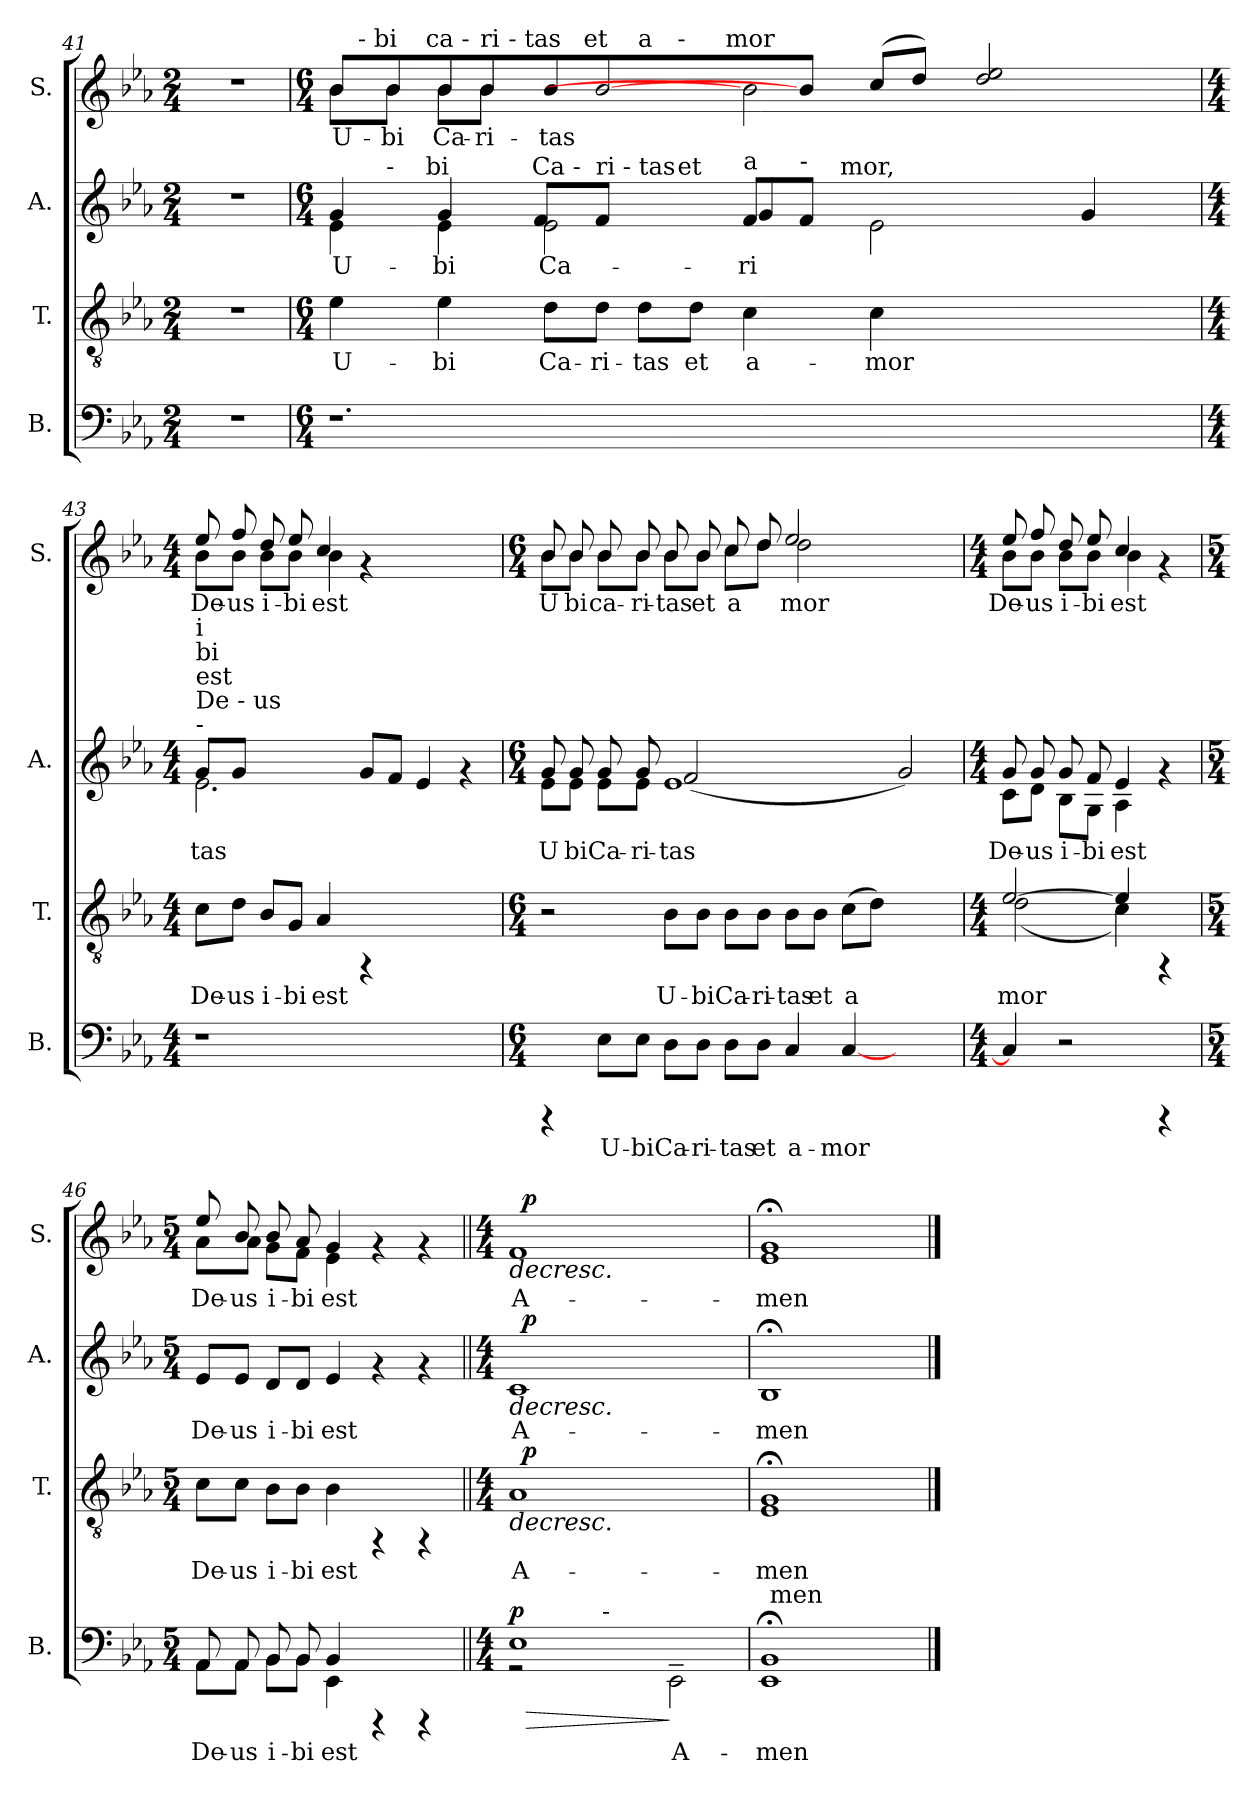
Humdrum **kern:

**kern	**text	**dynam	**kern	**text	**dynam	**kern	**text	**dynam	**kern	**text	**dynam
*part4	*part4	*part4	*part3	*part3	*part3	*part2	*part2	*part2	*part1	*part1	*part1
*staff4	*staff4	*staff4	*staff3	*staff3	*staff3	*staff2	*staff2	*staff2	*staff1	*staff1	*staff1
*I"B.	*	*	*I"T.	*	*	*I"A.	*	*	*I"S.	*	*
*I'B.	*	*	*I'T.	*	*	*I'A.	*	*	*I'S.	*	*
*clefF4	*	*	*clefGv2	*	*	*clefG2	*	*	*clefG2	*	*
*k[b-e-a-]	*	*	*k[b-e-a-]	*	*	*k[b-e-a-]	*	*	*k[b-e-a-]	*	*
*E-:	*	*	*E-:	*	*	*E-:	*	*	*E-:	*	*
*M2/4	*	*	*M2/4	*	*	*M2/4	*	*	*M2/4	*	*
=41	=41	=41	=41	=41	=41	=41	=41	=41	=41	=41	=41
2r	.	.	2r	.	.	2r	.	.	2r	.	.
!!LO:PB:g=z
=42	=42	=42	=42	=42	=42	=42	=42	=42	=42	=42	=42
*M6/4	*	*	*M6/4	*	*	*M6/4	*	*	*M6/4	*	*
!	!	!	!	!	!	!	!	!	!LO:TX:a:t=U	!	!
!	!	!	!	!	!	!LO:TX:a:t=U	!	!	!	!	!
!	!	!	!	!LO:LY:b:cj	!	!	!LO:LY:b:cj	!	!	!LO:LY:b:cj	!
*	*	*	*	*	*	*^	*	*	*^	*	*
*	*	*	*	*	*	*	*^	*	*	*	*^	*	*
*	*	*	*	*	*	*	*	*^	*	*	*	*	*^	*	*
*	*	*	*	*	*	*	*	*	*^	*	*	*	*	*	*^	*	*
*	*	*	*	*	*	*	*	*	*	*^	*	*	*	*	*	*	*^	*	*
*	*	*	*	*	*	*	*	*	*	*	*^	*	*	*	*	*	*	*	*^	*	*
*	*	*	*	*	*	*	*	*	*	*	*	*	*	*	*	*	*	*	*	*	*^	*	*
*	*	*	*	*	*	*	*	*	*	*	*	*	*	*	*	*	*	*	*	*	*	*^	*	*
1.r	.	.	4e-\	U-	.	4g/	4e-\	8ryy	8...ryy	4ryy	2ryy	1ryy	U-	.	8b-/L	8b-\L	16ryy	8...ryy	4..ryy	2ryy	2.ryy	2ryy	2ryy	U-	.
!	!	!	!	!	!	!	!	!	!	!	!	!	!	!	!	!	!LO:TX:a:t=- bi	!	!	!	!	!	!	!	!
.	.	.	.	.	.	.	.	.	.	.	.	.	.	.	.	.	1ryy	.	.	.	.	.	.	.	.
!	!	!	!	!	!	!	!	!LO:TX:a:t=-	!	!	!	!	!	!	!	!	!	!	!	!	!	!	!	!	!
!	!	!	!	!	!	!	!	!	!	!	!	!	!	!	!	!	!	!	!	!	!	!	!	!LO:LY:b:cj	!
.	.	.	.	.	.	.	.	1...ryy	.	.	.	.	.	.	8b-/	8b-\J	.	.	.	.	.	.	.	-bi	.
!	!	!	!	!	!	!	!	!	!	!	!	!	!	!	!	!	!	!LO:TX:a:t=ca -	!	!	!	!	!	!	!
!	!	!	!	!	!	!	!	!	!LO:TX:a:t=bi	!	!	!	!	!	!	!	!	!	!	!	!	!	!	!	!
.	.	.	.	.	.	.	.	.	1ryy	.	.	.	.	.	.	.	.	1ryy	.	.	.	.	.	.	.
!	!	!	!	!LO:LY:b:cj	!	!	!	!	!	!	!	!	!LO:LY:b:cj	!	!	!	!	!	!	!	!	!	!	!LO:LY:b:cj	!
.	.	.	4e-\	-bi	.	4g/	4e-\	.	.	8...ryy	.	.	-bi	.	8b-/	8b-\L	.	.	.	.	.	.	.	Ca-	.
!	!	!	!	!	!	!	!	!	!	!	!	!	!	!	!LO:TX:a:t=ri	!	!	!	!	!	!	!	!	!	!
!	!	!	!	!	!	!	!	!	!	!	!	!	!	!	!	!	!	!	!	!	!	!	!	!LO:LY:b:cj	!
.	.	.	.	.	.	.	.	.	.	.	.	.	.	.	8b-/	8b-\J	.	.	.	.	.	.	.	-ri-	.
!	!	!	!	!	!	!	!	!	!	!	!	!	!	!	!	!	!	!	!LO:TX:a:t=- tas	!	!	!	!	!	!
.	.	.	.	.	.	.	.	.	.	.	.	.	.	.	.	.	.	.	1ryy	.	.	.	.	.	.
!	!	!	!	!	!	!	!	!	!	!LO:TX:a:t=Ca -	!	!	!	!	!	!	!	!	!	!	!	!	!	!	!
.	.	.	.	.	.	.	.	.	.	1ryy	.	.	.	.	.	.	.	.	.	.	.	.	.	.	.
!	!	!	!	!LO:LY:b:cj	!	!	!	!	!	!	!	!	!LO:LY:b:cj	!	!	!	!	!	!	!	!	!	!	!LO:LY:b:cj	!
.	.	.	8d\L	Ca-	.	2e-\	8f/L	.	.	.	4ryy	.	Ca-	.	8b-/	2ryy	.	.	.	16..ryy	.	4ryy	4...ryy	tas	.
!	!	!	!	!	!	!	!	!	!	!	!	!	!	!	!	!	!	!	!	!LO:TX:a:t=et	!	!	!	!	!
.	.	.	.	.	.	.	.	.	.	.	.	.	.	.	.	.	.	.	.	1ryy	.	.	.	.	.
!	!	!	!	!	!	!	!LO:TX:a:t=ri - tas	!	!	!	!	!	!	!	!	!	!	!	!	!	!	!	!	!	!
!	!	!	!	!LO:LY:b:cj	!	!	!	!	!	!	!	!	!LO:LY:b:cj	!	!	!	!	!	!	!	!	!	!	!	!
.	.	.	8d\J	-ri-	.	.	8f/J	.	.	.	.	.	--	.	[<2b-\	.	.	.	.	.	.	.	.	.	.
!	!	!	!	!	!	!	!	!	!	!	!	!	!	!	!	!	!	!	!	!	!LO:TX:a:t=a	!	!	!	!
!	!	!	!	!LO:LY:b:cj	!	!	!	!	!	!	!	!	!	!	!	!	!	!	!	!	!	!	!	!	!
.	.	.	8d\L	-tas	.	.	4ryy	.	.	.	16..ryy	.	.	.	.	.	.	.	.	.	1ryy	16..ryy	.	.	.
!	!	!	!	!	!	!	!	!	!	!	!	!	!	!	!	!	!	!	!	!	!	!LO:TX:a:t=-	!	!	!
!	!	!	!	!	!	!	!	!	!	!	!LO:TX:a:t=et	!	!	!	!	!	!	!	!	!	!	!	!	!	!
.	.	.	.	.	.	.	.	.	.	.	1ryy	.	.	.	.	.	.	.	.	.	.	1ryy	.	.	.
!	!	!	!	!LO:LY:b:cj	!	!	!	!	!	!	!	!	!	!	!	!	!	!	!	!	!	!	!	!	!
.	.	.	8d\J	et	.	.	.	.	.	.	.	.	.	.	.	.	.	.	.	.	.	.	.	.	.
!	!	!	!	!	!	!	!	!	!	!	!	!	!	!	!	!	!	!	!	!	!	!	!LO:TX:a:t=mor	!	!
.	.	.	.	.	.	.	.	.	.	.	.	.	.	.	.	.	.	.	.	.	.	.	1ryy	.	.
!	!	!	!	!	!	!LO:TX:a:t=a	!	!	!	!	!	!	!	!	!	!	!	!	!	!	!	!	!	!	!
!	!	!	!	!LO:LY:b:cj	!	!	!	!	!	!	!	!	!LO:LY:b:cj	!	!	!	!	!	!	!	!	!	!	!	!
!	!	!	!	!	!	!	!	!	!	!	!	!	!LO:LY:b:cj	!	!	!	!	!	!	!	!	!	!	!LO:LY:b:cj	!
.	.	.	4c\	a-	.	8f/L	4g/	.	.	.	.	8ryy	-ri-	.	.	2b-\]	.	.	.	.	.	.	.	.	.
.	.	.	.	.	.	.	.	.	.	.	.	.	.	.	.	.	2...ryy	.	.	.	.	.	.	.	.
!	!	!	!	!	!	!LO:TX:a:t=-	!	!	!	!	!	!	!	!	!	!	!	!	!	!	!	!	!	!	!
!	!	!	!	!	!	!	!	!	!	!	!	!	!LO:LY:b:cj	!	!	!	!	!	!	!	!	!	!	!LO:LY:b:cj	!
.	.	.	.	.	.	8f/J	.	.	.	.	.	16ryy	--	.	8b-/J	.	.	.	.	.	.	.	.	.	.
.	.	.	.	.	.	.	.	.	.	.	.	64ryy	.	.	.	.	.	.	.	.	.	.	.	.	.
!	!	!	!	!	!	!	!	!	!	!	!	!LO:TX:a:t=mor,	!	!	!	!	!	!	!	!	!	!	!	!	!
.	.	.	.	.	.	.	.	.	.	.	.	2ryy	.	.	.	.	.	.	.	.	.	.	.	.	.
.	.	.	.	.	.	.	.	.	2ryy	.	.	.	.	.	.	.	.	2ryy	.	.	.	.	.	.	.
!	!	!	!	!LO:LY:b:cj	!	!	!	!	!	!	!	!	!	!	!	!	!	!	!	!	!	!	!	!LO:LY:b:cj	!
.	.	.	4c\	-mor	.	2e-\	2.ryy	.	.	.	.	.	.	.	(>8cc/L	.	.	.	.	.	.	.	.	-	.
!	!	!	!	!	!	!	!	!	!	!	!	!	!	!	!	!	!	!	!	!	!	!	!	!LO:LY:b:cj	!
.	.	.	.	.	.	.	.	.	.	.	.	.	.	.	8dd/J)	.	.	.	.	.	.	.	.	.	.
.	.	.	.	.	.	.	.	.	.	.	.	.	.	.	.	.	.	.	2ryy	.	.	.	.	.	.
.	.	.	.	.	.	.	.	.	.	2ryy	.	.	.	.	.	.	.	.	.	.	.	.	.	.	.
2ryy	.	.	2ryy	.	.	.	.	.	.	.	.	.	.	.	2ee-/ 2dd/	2ryy	.	.	.	.	.	.	.	.	.
.	.	.	.	.	.	.	.	.	.	.	.	.	.	.	.	.	.	.	.	4ryy	.	.	.	.	.
.	.	.	.	.	.	.	.	.	.	.	.	4ryy	.	.	.	.	.	.	.	.	.	.	.	.	.
.	.	.	.	.	.	.	.	.	4ryy	.	.	.	.	.	.	.	.	4ryy	.	.	.	.	.	.	.
!	!	!	!	!	!	!	!	!	!	!	!	!	!LO:LY:b:cj	!	!	!	!	!	!	!	!	!	!	!	!
.	.	.	.	.	.	4g/	.	.	.	.	.	.	--	.	.	.	.	.	.	.	4ryy	.	.	.	.
.	.	.	.	.	.	.	.	.	.	.	8ryy	.	.	.	.	.	.	.	.	8ryy	.	8ryy	.	.	.
.	.	.	.	.	.	.	.	.	.	.	.	.	.	.	.	.	.	.	16ryy	.	.	.	.	.	.
.	.	.	.	.	.	.	.	.	.	.	.	32.ryy	.	.	.	.	.	.	.	.	.	.	.	.	.
.	.	.	.	.	.	.	.	.	.	.	.	.	.	.	.	.	.	.	.	.	.	.	32ryy	.	.
.	.	.	.	.	.	.	.	.	64ryy	64ryy	64ryy	.	.	.	.	.	.	64ryy	.	64ryy	.	64ryy	.	.	.
*	*	*	*	*	*	*v	*v	*v	*v	*v	*v	*v	*	*	*	*	*	*	*	*	*	*	*	*	*
*	*	*	*	*	*	*	*	*	*v	*v	*v	*v	*v	*v	*v	*v	*v	*	*
=43	=43	=43	=43	=43	=43	=43	=43	=43	=43	=43	=43
*M4/4	*	*	*M4/4	*	*	*M4/4	*	*	*M4/4	*	*
*	*	*	*	*	*	*^	*	*	*^	*	*
*	*	*	*	*	*	*	*^	*	*	*	*^	*	*
*	*	*	*	*	*	*	*	*^	*	*	*	*	*^	*	*
*	*	*	*	*	*	*	*	*	*^	*	*	*	*	*	*^	*	*
*	*	*	*	*	*	*	*	*	*	*^	*	*	*	*	*	*	*^	*	*
*	*	*	*	*	*	*	*	*	*	*	*^	*	*	*	*	*	*	*	*^	*	*
*	*	*	*	*	*	*	*	*	*	*	*	*	*	*	*	*	*	*	*	*	*^	*	*
*	*	*	*	*	*	*	*	*	*	*	*	*	*	*	*	*	*	*	*	*	*	*^	*	*
!	!	!	!	!	!	!LO:TX:a:t=-	!	!	!	!	!	!	!	!	!	!	!	!	!	!	!	!	!	!	!
!	!	!	!	!	!	!LO:TX:a:t=De - us	!	!	!	!	!	!	!	!	!	!	!	!	!	!	!	!	!	!	!
!	!	!	!	!	!	!LO:TX:a:t=est	!	!	!	!	!	!	!	!	!	!	!	!	!	!	!	!	!	!	!
!	!	!	!	!	!	!LO:TX:a:t=bi	!	!	!	!	!	!	!	!	!	!	!	!	!	!	!	!	!	!	!
!	!	!	!	!	!	!LO:TX:a:t=i	!	!	!	!	!	!	!	!	!	!	!	!	!	!	!	!	!	!	!
!	!	!	!	!LO:LY:b:cj	!	!	!	!	!	!	!	!	!LO:LY:b:cj	!	!	!	!	!	!	!	!	!	!	!LO:LY:b:cj	!
*	*	*	*	*	*	*	*v	*v	*v	*v	*v	*v	*	*	*	*	*	*	*	*	*	*	*	*	*
*	*	*	*	*	*	*	*	*	*	*	*v	*v	*v	*v	*v	*v	*v	*v	*	*
1r	.	.	8c\L	De-	.	2.e-\	8g/L	-tas	.	8ee-/L	8b-\L	De-	.
!	!	!	!	!LO:LY:b:cj	!	!	!	!LO:LY:b:cj	!	!	!	!LO:LY:b:cj	!
.	.	.	8d\J	-us	.	.	8g/J	.	.	8ff/	8b-\J	-us	.
!	!	!	!	!LO:LY:b:cj	!	!	!	!	!	!	!	!LO:LY:b:cj	!
.	.	.	8B-/L	i-	.	.	1ryy	.	.	8dd/	8b-\L	i-	.
!	!	!	!	!LO:LY:b:cj	!	!	!	!	!	!	!	!LO:LY:b:cj	!
.	.	.	8G/J	-bi	.	.	.	.	.	8ee-/	8b-\J	-bi	.
!	!	!	!	!LO:LY:b:cj	!	!	!	!	!	!	!	!LO:LY:b:cj	!
.	.	.	4A-/	est	.	.	.	.	.	4cc/	4b-\	est	.
!	!	!	!	!	!	!	!	!LO:LY:b:cj	!	!	!	!	!
.	.	.	4rFF	.	.	8g/L	.	.	.	4rf	2ryy	.	.
!	!	!	!	!	!	!	!	!LO:LY:b:cj	!	!	!	!	!
.	.	.	.	.	.	8f/J	.	.	.	.	.	.	.
!	!	!	!	!	!	!	!	!LO:LY:b:cj	!	!	!	!	!
2ryy	.	.	2ryy	.	.	4e-/	.	.	.	2ryy	.	.	.
.	.	.	.	.	.	4rf	4ryy	.	.	.	4ryy	.	.
!!LO:PB:g=z	!!
=44	=44	=44	=44	=44	=44	=44	=44	=44	=44	=44	=44	=44	=44
*M6/4	*	*	*M6/4	*	*	*M6/4	*	*	*	*M6/4	*	*	*
!	!	!	!	!	!	!	!	!LO:LY:b:cj	!	!	!	!LO:LY:b:cj	!
4rCCC	.	.	2r	.	.	8g/L	8e-\L	U	.	8b-/L	8b-\L	U	.
!	!	!	!	!	!	!	!	!LO:LY:b:cj	!	!	!	!LO:LY:b:cj	!
.	.	.	.	.	.	8g/	8e-\J	bi	.	8b-/	8b-\J	bi	.
!	!LO:LY:b:cj	!	!	!	!	!	!	!LO:LY:b:cj	!	!	!	!LO:LY:b:cj	!
8E-\L	U-	.	.	.	.	8g/	8e-\L	Ca-	.	8b-/	8b-\L	ca-	.
!	!LO:LY:b:cj	!	!	!	!	!	!	!LO:LY:b:cj	!	!	!	!LO:LY:b:cj	!
8E-\J	-bi	.	.	.	.	8g/	8e-\J	-ri-	.	8b-/	8b-\J	-ri-	.
!	!LO:LY:b:cj	!	!	!LO:LY:b:cj	!	!	!	!LO:LY:b:cj	!	!	!	!LO:LY:b:cj	!
8D\L	Ca-	.	8B-\L	U-	.	1e-	(>2f/	-tas	.	8b-/	8b-\L	-tas	.
!	!LO:LY:b:cj	!	!	!LO:LY:b:cj	!	!	!	!	!	!	!	!LO:LY:b:cj	!
8D\J	-ri-	.	8B-\J	-bi	.	.	.	.	.	8b-/	8b-\J	et	.
!	!LO:LY:b:cj	!	!	!LO:LY:b:cj	!	!	!	!	!	!	!	!LO:LY:b:cj	!
8D\L	-tas	.	8B-\L	Ca-	.	.	.	.	.	8cc/	8cc\L	a-	.
!	!LO:LY:b:cj	!	!	!LO:LY:b:cj	!	!	!	!	!	!	!	!LO:LY:b:cj	!
8D\J	et	.	8B-\J	-ri-	.	.	.	.	.	8dd/	8dd\J	--	.
!	!LO:LY:b:cj	!	!	!LO:LY:b:cj	!	!	!	!	!	!	!	!LO:LY:b:cj	!
4C/	a-	.	8B-\L	-tas	.	.	1ryy	.	.	2ee-/	2dd\	-mor	.
!	!	!	!	!LO:LY:b:cj	!	!	!	!	!	!	!	!	!
.	.	.	8B-\J	et	.	.	.	.	.	.	.	.	.
!	!LO:LY:b:cj	!	!	!LO:LY:b:cj	!	!	!	!	!	!	!	!	!
[<4C/	-mor	.	(>8c\L	a-	.	.	.	.	.	.	.	.	.
!	!	!	!	!LO:LY:b:cj	!	!	!	!	!	!	!	!	!
.	.	.	8d\J)	--	.	.	.	.	.	.	.	.	.
!	!	!	!	!	!	!	!	!LO:LY:b:cj	!	!	!	!	!
2ryy	.	.	2ryy	.	.	2g/)	.	.	.	2ryy	2ryy	.	.
=45	=45	=45	=45	=45	=45	=45	=45	=45	=45	=45	=45	=45	=45
*M4/4	*	*	*M4/4	*	*	*M4/4	*	*	*	*M4/4	*	*	*
!	!LO:LY:b:cj	!	!	!LO:LY:b:cj	!	!	!	!LO:LY:b:cj	!	!	!	!LO:LY:b:cj	!
*	*	*	*^	*	*	*	*	*	*	*	*	*	*
4C/]	.	.	[>2e-/	(<2d\	-mor	.	8g/L	8c\L	De-	.	8ee-/L	8b-\L	De-	.
!	!	!	!	!	!	!	!	!	!LO:LY:b:cj	!	!	!	!LO:LY:b:cj	!
.	.	.	.	.	.	.	8g/	8d\J	-us	.	8ff/	8b-\J	-us	.
!	!	!	!	!	!	!	!	!	!LO:LY:b:cj	!	!	!	!LO:LY:b:cj	!
2r	.	.	.	.	.	.	8g/	8B-\L	i-	.	8dd/	8b-\L	i-	.
!	!	!	!	!	!	!	!	!	!LO:LY:b:cj	!	!	!	!LO:LY:b:cj	!
.	.	.	.	.	.	.	8f/	8G\J	-bi	.	8ee-/	8b-\J	-bi	.
!	!	!	!	!	!LO:LY:b:cj	!	!	!	!LO:LY:b:cj	!	!	!	!LO:LY:b:cj	!
.	.	.	4e-/]	4c\)	.	.	4e-/	4A-\	est	.	4cc/	4b-\	est	.
4rCCC	.	.	4rFF	4ryy	.	.	4rf	4ryy	.	.	4rf	4ryy	.	.
*	*	*	*v	*v	*	*	*	*	*	*	*	*	*	*
*	*	*	*	*	*	*v	*v	*	*	*	*	*	*
=46	=46	=46	=46	=46	=46	=46	=46	=46	=46	=46	=46	=46
*M5/4	*	*	*M5/4	*	*	*M5/4	*	*	*M5/4	*	*	*
*^	*	*	*^	*	*	*^	*	*	*	*	*	*
!	!	!LO:LY:b:cj	!	!	!	!LO:LY:b:cj	!	!	!	!LO:LY:b:cj	!	!	!	!LO:LY:b:cj	!
*	*	*	*	*v	*v	*	*	*	*	*	*	*	*	*	*
*	*	*	*	*	*	*	*v	*v	*	*	*	*	*	*
8AA-/L	8AA-\L	De-	.	8c\L	De-	.	8e-/L	De-	.	8ee-/L	8a-\L	De-	.
!	!	!LO:LY:b:cj	!	!	!LO:LY:b:cj	!	!	!LO:LY:b:cj	!	!	!	!LO:LY:b:cj	!
8AA-/	8AA-\J	-us	.	8c\J	-us	.	8e-/J	-us	.	8b-/	8a-\J	-us	.
!	!	!LO:LY:b:cj	!	!	!LO:LY:b:cj	!	!	!LO:LY:b:cj	!	!	!	!LO:LY:b:cj	!
8BB-/	8BB-\L	i-	.	8B-\L	i-	.	8d/L	i-	.	8b-/	8g\L	i-	.
!	!	!LO:LY:b:cj	!	!	!LO:LY:b:cj	!	!	!LO:LY:b:cj	!	!	!	!LO:LY:b:cj	!
8BB-/	8BB-\J	-bi	.	8B-\J	-bi	.	8d/J	-bi	.	8a-/	8f\J	-bi	.
!	!	!LO:LY:b:cj	!	!	!LO:LY:b:cj	!	!	!LO:LY:b:cj	!	!	!	!LO:LY:b:cj	!
4BB-/	4EE-\	est	.	4B-\	est	.	4e-/	est	.	4g/	4e-\	est	.
4rCCC	2ryy	.	.	4rFF	.	.	4rf	.	.	4rf	2ryy	.	.
4rCCC	.	.	.	4rFF	.	.	4rf	.	.	4rf	.	.	.
*v	*v	*	*	*	*	*	*	*	*	*	*	*	*
=47||	=47||	=47||	=47||	=47||	=47||	=47||	=47||	=47||	=47||	=47||	=47||	=47||
*M4/4	*	*	*M4/4	*	*	*M4/4	*	*	*M4/4	*	*	*
!LO:TX:a:t=A	!	!	!	!	!	!	!	!	!	!	!	!
!	!	!LO:HP:b	!	!LO:LY:b:cj	!LO:HP:b	!	!LO:LY:b:cj	!LO:HP:b	!	!	!LO:LY:b:cj	!LO:HP:b
*^	*	*	*	*	*	*	*	*	*	*	*	*
!	!	!	!LO:DY:n=1:a	!	!	!	!	!	!	!	!	!	!
*	*^	*	*	*^	*	*	*^	*	*	*	*	*	*
1E-	2r	2ryy	.	> p	1A-	32ryy	A-	>	1c	32ryy	A-	>	1f	32ryy	A-	>
!	!	!	!	!	!	!	!	!LO:DY:a	!	!	!	!LO:DY:a	!	!	!	!LO:DY:a
.	.	.	.	.	.	1ryy	.	p	.	1ryy	.	p	.	1ryy	.	p
.	1ryy	32ryy	.	.	.	.	.	.	.	.	.	.	.	.	.	.
!	!	!LO:TX:a:t=-	!	!	!	!	!	!	!	!	!	!	!	!	!	!
.	.	2ryy	.	.	.	.	.	.	.	.	.	.	.	.	.	.
!	!	!	!LO:LY:b:cj	!	!	!	!	!	!	!	!	!	!	!	!	!
2EE-~<\	.	.	A-	]	2ryy	.	.	]	2ryy	.	.	]	2ryy	.	.	]
.	.	4...ryy	.	.	.	4...ryy	.	.	.	4...ryy	.	.	.	4...ryy	.	.
=48	=48	=48	=48	=48	=48	=48	=48	=48	=48	=48	=48	=48	=48	=48	=48	=48
!	!	!	!LO:LY:b:cj	!	!	!	!LO:LY:b:cj	!	!	!	!LO:LY:b:cj	!	!	!	!LO:LY:b:cj	!
*	*v	*v	*	*	*	*	*	*	*v	*v	*	*	*v	*v	*	*
*	*	*	*	*v	*v	*	*	*	*	*	*	*	*
1EE-;< 1BB-;<	64ryy	-men	.	1G;< 1E-;<	-men	.	1B-;<	-men	.	1g;< 1e-;<	-men	.
!	!LO:TX:a:t=men	!	!	!	!	!	!	!	!	!	!	!
.	2ryy	.	.	.	.	.	.	.	.	.	.	.
.	4ryy	.	.	.	.	.	.	.	.	.	.	.
.	8...ryy	.	.	.	.	.	.	.	.	.	.	.
*v	*v	*	*	*	*	*	*	*	*	*	*	*
==	==	==	==	==	==	==	==	==	==	==	==
*-	*-	*-	*-	*-	*-	*-	*-	*-	*-	*-	*-
